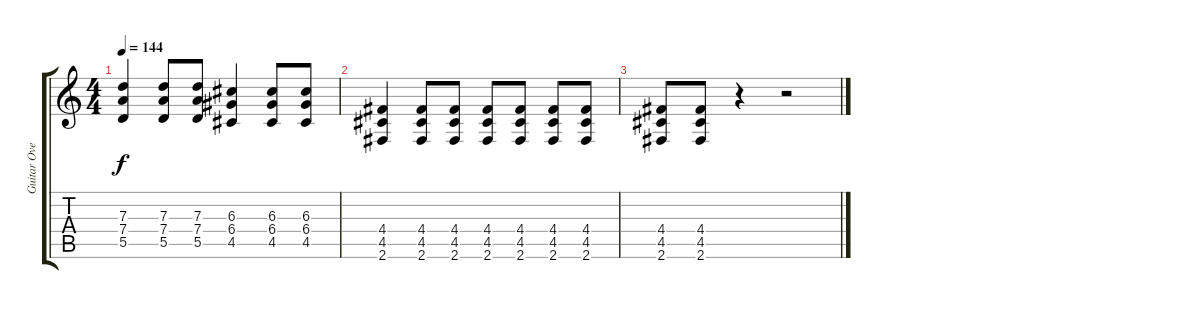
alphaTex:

\track ("Guitar Overdubs" "Guitar Ove") {instrument distortionguitar}
\staff {score tabs}
\tuning (E4 B3 G3 D3 A2 E2) {hide}
\ts (4 4)
\tempo 144
\clef g2
\ks c
(7.3 7.4 5.5).4{dy f} (7.3 7.4 5.5).8 (7.3 7.4 5.5).8 (6.3 6.4 4.5).4 (6.3 6.4 4.5).8 (6.3 6.4 4.5).8 |
(4.4 4.5 2.6).4 (4.4 4.5 2.6).8 (4.4 4.5 2.6).8 (4.4 4.5 2.6).8 (4.4 4.5 2.6).8 (4.4 4.5 2.6).8 (4.4 4.5 2.6).8 |
(4.4 4.5 2.6).8 (4.4 4.5 2.6).8 r.4 r.2
